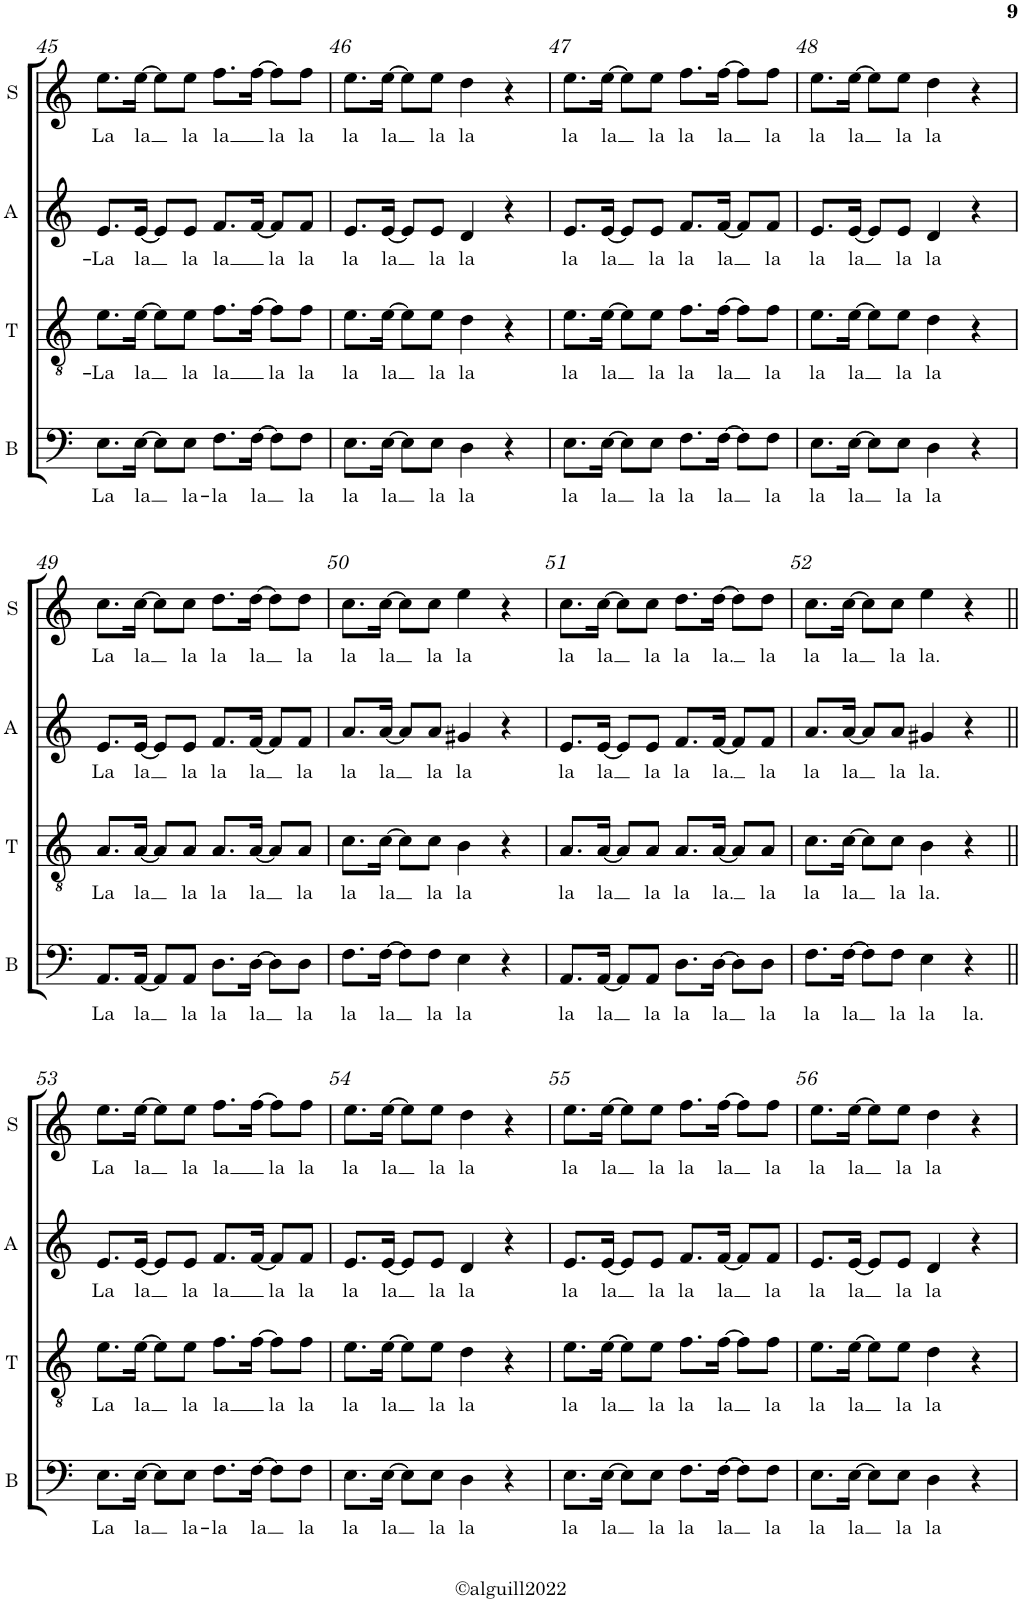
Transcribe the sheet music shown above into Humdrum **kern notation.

**kern	**text	**kern	**text	**kern	**text	**kern	**text
*part4	*part4	*part3	*part3	*part2	*part2	*part1	*part1
*staff4	*staff4	*staff3	*staff3	*staff2	*staff2	*staff1	*staff1
*I"Basse	*	*I"Ténor	*	*I"Alto	*	*I"Soprano	*
*I'B	*	*I'T	*	*I'A	*	*I'S	*
!!LO:PB:g=z
*clefF4	*	*clefGv2	*	*clefG2	*	*clefG2	*
*	*	*Trd1c2	*	*Trd4c7	*	*	*
*k[]	*	*k[]	*	*k[]	*	*k[]	*
*M4/4	*	*M4/4	*	*M4/4	*	*M4/4	*
*met(c)	*	*met(c)	*	*met(c)	*	*met(c)	*
=45	=45	=45	=45	=45	=45	=45	=45
!	!LO:LY:b	!	!LO:LY:b	!	!LO:LY:b	!	!LO:LY:b
8.E\L	La	8.e\L	-La	8.e/L	-La	8.ee\L	La
!	!LO:LY:b	!	!LO:LY:b	!	!LO:LY:b	!	!LO:LY:b
[16E\Jk	la	[16e\Jk	la	[16e/Jk	la	[16ee\Jk	la
8E\L]	.	8e\L]	.	8e/L]	.	8ee\L]	.
!	!LO:LY:b	!	!LO:LY:b	!	!LO:LY:b	!	!LO:LY:b
8E\J	la-	8e\J	la	8e/J	la	8ee\J	la
!	!LO:LY:b	!	!LO:LY:b	!	!LO:LY:b	!	!LO:LY:b
8.F\L	-la	8.f\L	la	8.f/L	la	8.ff\L	la
!	!LO:LY:b	!	!	!	!	!	!
[16F\Jk	la	[16f\Jk	.	[16f/Jk	.	[16ff\Jk	.
!	!	!	!LO:LY:b	!	!LO:LY:b	!	!LO:LY:b
8F\L]	.	8f\L]	la	8f/L]	la	8ff\L]	la
!	!LO:LY:b	!	!LO:LY:b	!	!LO:LY:b	!	!LO:LY:b
8F\J	la	8f\J	la	8f/J	la	8ff\J	la
=46	=46	=46	=46	=46	=46	=46	=46
!	!LO:LY:b	!	!LO:LY:b	!	!LO:LY:b	!	!LO:LY:b
8.E\L	la	8.e\L	la	8.e/L	la	8.ee\L	la
!	!LO:LY:b	!	!LO:LY:b	!	!LO:LY:b	!	!LO:LY:b
[16E\Jk	la	[16e\Jk	la	[16e/Jk	la	[16ee\Jk	la
8E\L]	.	8e\L]	.	8e/L]	.	8ee\L]	.
!	!LO:LY:b	!	!LO:LY:b	!	!LO:LY:b	!	!LO:LY:b
8E\J	la	8e\J	la	8e/J	la	8ee\J	la
!	!LO:LY:b	!	!LO:LY:b	!	!LO:LY:b	!	!LO:LY:b
4D\	la	4d\	la	4d/	la	4dd\	la
4r	.	4r	.	4r	.	4r	.
=47	=47	=47	=47	=47	=47	=47	=47
!	!LO:LY:b	!	!LO:LY:b	!	!LO:LY:b	!	!LO:LY:b
8.E\L	la	8.e\L	la	8.e/L	la	8.ee\L	la
!	!LO:LY:b	!	!LO:LY:b	!	!LO:LY:b	!	!LO:LY:b
[16E\Jk	la	[16e\Jk	la	[16e/Jk	la	[16ee\Jk	la
8E\L]	.	8e\L]	.	8e/L]	.	8ee\L]	.
!	!LO:LY:b	!	!LO:LY:b	!	!LO:LY:b	!	!LO:LY:b
8E\J	la	8e\J	la	8e/J	la	8ee\J	la
!	!LO:LY:b	!	!LO:LY:b	!	!LO:LY:b	!	!LO:LY:b
8.F\L	la	8.f\L	la	8.f/L	la	8.ff\L	la
!	!LO:LY:b	!	!LO:LY:b	!	!LO:LY:b	!	!LO:LY:b
[16F\Jk	la	[16f\Jk	la	[16f/Jk	la	[16ff\Jk	la
8F\L]	.	8f\L]	.	8f/L]	.	8ff\L]	.
!	!LO:LY:b	!	!LO:LY:b	!	!LO:LY:b	!	!LO:LY:b
8F\J	la	8f\J	la	8f/J	la	8ff\J	la
=48	=48	=48	=48	=48	=48	=48	=48
!	!LO:LY:b	!	!LO:LY:b	!	!LO:LY:b	!	!LO:LY:b
8.E\L	la	8.e\L	la	8.e/L	la	8.ee\L	la
!	!LO:LY:b	!	!LO:LY:b	!	!LO:LY:b	!	!LO:LY:b
[16E\Jk	la	[16e\Jk	la	[16e/Jk	la	[16ee\Jk	la
8E\L]	.	8e\L]	.	8e/L]	.	8ee\L]	.
!	!LO:LY:b	!	!LO:LY:b	!	!LO:LY:b	!	!LO:LY:b
8E\J	la	8e\J	la	8e/J	la	8ee\J	la
!	!LO:LY:b	!	!LO:LY:b	!	!LO:LY:b	!	!LO:LY:b
4D\	la	4d\	la	4d/	la	4dd\	la
4r	.	4r	.	4r	.	4r	.
!!LO:LB:g=z
=49	=49	=49	=49	=49	=49	=49	=49
!	!LO:LY:b	!	!LO:LY:b	!	!LO:LY:b	!	!LO:LY:b
8.AA/L	La	8.A/L	La	8.e/L	La	8.cc\L	La
!	!LO:LY:b	!	!LO:LY:b	!	!LO:LY:b	!	!LO:LY:b
[16AA/Jk	la	[16A/Jk	la	[16e/Jk	la	[16cc\Jk	la
8AA/L]	.	8A/L]	.	8e/L]	.	8cc\L]	.
!	!LO:LY:b	!	!LO:LY:b	!	!LO:LY:b	!	!LO:LY:b
8AA/J	la	8A/J	la	8e/J	la	8cc\J	la
!	!LO:LY:b	!	!LO:LY:b	!	!LO:LY:b	!	!LO:LY:b
8.D\L	la	8.A/L	la	8.f/L	la	8.dd\L	la
!	!LO:LY:b	!	!LO:LY:b	!	!LO:LY:b	!	!LO:LY:b
[16D\Jk	la	[16A/Jk	la	[16f/Jk	la	[16dd\Jk	la
8D\L]	.	8A/L]	.	8f/L]	.	8dd\L]	.
!	!LO:LY:b	!	!LO:LY:b	!	!LO:LY:b	!	!LO:LY:b
8D\J	la	8A/J	la	8f/J	la	8dd\J	la
=50	=50	=50	=50	=50	=50	=50	=50
!	!LO:LY:b	!	!LO:LY:b	!	!LO:LY:b	!	!LO:LY:b
8.F\L	la	8.c\L	la	8.a/L	la	8.cc\L	la
!	!LO:LY:b	!	!LO:LY:b	!	!LO:LY:b	!	!LO:LY:b
[16F\Jk	la	[16c\Jk	la	[16a/Jk	la	[16cc\Jk	la
8F\L]	.	8c\L]	.	8a/L]	.	8cc\L]	.
!	!LO:LY:b	!	!LO:LY:b	!	!LO:LY:b	!	!LO:LY:b
8F\J	la	8c\J	la	8a/J	la	8cc\J	la
!	!LO:LY:b	!	!LO:LY:b	!	!LO:LY:b	!	!LO:LY:b
4E\	la	4B\	la	4g#X/	la	4ee\	la
4r	.	4r	.	4r	.	4r	.
=51	=51	=51	=51	=51	=51	=51	=51
!	!LO:LY:b	!	!LO:LY:b	!	!LO:LY:b	!	!LO:LY:b
8.AA/L	la	8.A/L	la	8.e/L	la	8.cc\L	la
!	!LO:LY:b	!	!LO:LY:b	!	!LO:LY:b	!	!LO:LY:b
[16AA/Jk	la	[16A/Jk	la	[16e/Jk	la	[16cc\Jk	la
8AA/L]	.	8A/L]	.	8e/L]	.	8cc\L]	.
!	!LO:LY:b	!	!LO:LY:b	!	!LO:LY:b	!	!LO:LY:b
8AA/J	la	8A/J	la	8e/J	la	8cc\J	la
!	!LO:LY:b	!	!LO:LY:b	!	!LO:LY:b	!	!LO:LY:b
8.D\L	la	8.A/L	la	8.f/L	la	8.dd\L	la
!	!LO:LY:b	!	!LO:LY:b	!	!LO:LY:b	!	!LO:LY:b
[16D\Jk	la	[16A/Jk	la.	[16f/Jk	la.	[16dd\Jk	la.
8D\L]	.	8A/L]	.	8f/L]	.	8dd\L]	.
!	!LO:LY:b	!	!LO:LY:b	!	!LO:LY:b	!	!LO:LY:b
8D\J	la	8A/J	la	8f/J	la	8dd\J	la
=52	=52	=52	=52	=52	=52	=52	=52
!	!LO:LY:b	!	!LO:LY:b	!	!LO:LY:b	!	!LO:LY:b
8.F\L	la	8.c\L	la	8.a/L	la	8.cc\L	la
!	!LO:LY:b	!	!LO:LY:b	!	!LO:LY:b	!	!LO:LY:b
[16F\Jk	la	[16c\Jk	la	[16a/Jk	la	[16cc\Jk	la
8F\L]	.	8c\L]	.	8a/L]	.	8cc\L]	.
!	!LO:LY:b	!	!LO:LY:b	!	!LO:LY:b	!	!LO:LY:b
8F\J	la	8c\J	la	8a/J	la	8cc\J	la
!	!LO:LY:b	!	!LO:LY:b	!	!LO:LY:b	!	!LO:LY:b
4E\	la	4B\	la.	4g#X/	la.	4ee\	la.
!	!LO:LY:b	!	!	!	!	!	!
4r	la.	4r	.	4r	.	4r	.
!!LO:LB:g=z
=53||	=53||	=53||	=53||	=53||	=53||	=53||	=53||
!	!LO:LY:b	!	!LO:LY:b	!	!LO:LY:b	!	!LO:LY:b
8.E\L	La	8.e\L	La	8.e/L	La	8.ee\L	La
!	!LO:LY:b	!	!LO:LY:b	!	!LO:LY:b	!	!LO:LY:b
[16E\Jk	la	[16e\Jk	la	[16e/Jk	la	[16ee\Jk	la
8E\L]	.	8e\L]	.	8e/L]	.	8ee\L]	.
!	!LO:LY:b	!	!LO:LY:b	!	!LO:LY:b	!	!LO:LY:b
8E\J	la-	8e\J	la	8e/J	la	8ee\J	la
!	!LO:LY:b	!	!LO:LY:b	!	!LO:LY:b	!	!LO:LY:b
8.F\L	-la	8.f\L	la	8.f/L	la	8.ff\L	la
!	!LO:LY:b	!	!	!	!	!	!
[16F\Jk	la	[16f\Jk	.	[16f/Jk	.	[16ff\Jk	.
!	!	!	!LO:LY:b	!	!LO:LY:b	!	!LO:LY:b
8F\L]	.	8f\L]	la	8f/L]	la	8ff\L]	la
!	!LO:LY:b	!	!LO:LY:b	!	!LO:LY:b	!	!LO:LY:b
8F\J	la	8f\J	la	8f/J	la	8ff\J	la
=54	=54	=54	=54	=54	=54	=54	=54
!	!LO:LY:b	!	!LO:LY:b	!	!LO:LY:b	!	!LO:LY:b
8.E\L	la	8.e\L	la	8.e/L	la	8.ee\L	la
!	!LO:LY:b	!	!LO:LY:b	!	!LO:LY:b	!	!LO:LY:b
[16E\Jk	la	[16e\Jk	la	[16e/Jk	la	[16ee\Jk	la
8E\L]	.	8e\L]	.	8e/L]	.	8ee\L]	.
!	!LO:LY:b	!	!LO:LY:b	!	!LO:LY:b	!	!LO:LY:b
8E\J	la	8e\J	la	8e/J	la	8ee\J	la
!	!LO:LY:b	!	!LO:LY:b	!	!LO:LY:b	!	!LO:LY:b
4D\	la	4d\	la	4d/	la	4dd\	la
4r	.	4r	.	4r	.	4r	.
=55	=55	=55	=55	=55	=55	=55	=55
!	!LO:LY:b	!	!LO:LY:b	!	!LO:LY:b	!	!LO:LY:b
8.E\L	la	8.e\L	la	8.e/L	la	8.ee\L	la
!	!LO:LY:b	!	!LO:LY:b	!	!LO:LY:b	!	!LO:LY:b
[16E\Jk	la	[16e\Jk	la	[16e/Jk	la	[16ee\Jk	la
8E\L]	.	8e\L]	.	8e/L]	.	8ee\L]	.
!	!LO:LY:b	!	!LO:LY:b	!	!LO:LY:b	!	!LO:LY:b
8E\J	la	8e\J	la	8e/J	la	8ee\J	la
!	!LO:LY:b	!	!LO:LY:b	!	!LO:LY:b	!	!LO:LY:b
8.F\L	la	8.f\L	la	8.f/L	la	8.ff\L	la
!	!LO:LY:b	!	!LO:LY:b	!	!LO:LY:b	!	!LO:LY:b
[16F\Jk	la	[16f\Jk	la	[16f/Jk	la	[16ff\Jk	la
8F\L]	.	8f\L]	.	8f/L]	.	8ff\L]	.
!	!LO:LY:b	!	!LO:LY:b	!	!LO:LY:b	!	!LO:LY:b
8F\J	la	8f\J	la	8f/J	la	8ff\J	la
=56	=56	=56	=56	=56	=56	=56	=56
!	!LO:LY:b	!	!LO:LY:b	!	!LO:LY:b	!	!LO:LY:b
8.E\L	la	8.e\L	la	8.e/L	la	8.ee\L	la
!	!LO:LY:b	!	!LO:LY:b	!	!LO:LY:b	!	!LO:LY:b
[16E\Jk	la	[16e\Jk	la	[16e/Jk	la	[16ee\Jk	la
8E\L]	.	8e\L]	.	8e/L]	.	8ee\L]	.
!	!LO:LY:b	!	!LO:LY:b	!	!LO:LY:b	!	!LO:LY:b
8E\J	la	8e\J	la	8e/J	la	8ee\J	la
!	!LO:LY:b	!	!LO:LY:b	!	!LO:LY:b	!	!LO:LY:b
4D\	la	4d\	la	4d/	la	4dd\	la
4r	.	4r	.	4r	.	4r	.
=	=	=	=	=	=	=	=
*-	*-	*-	*-	*-	*-	*-	*-
